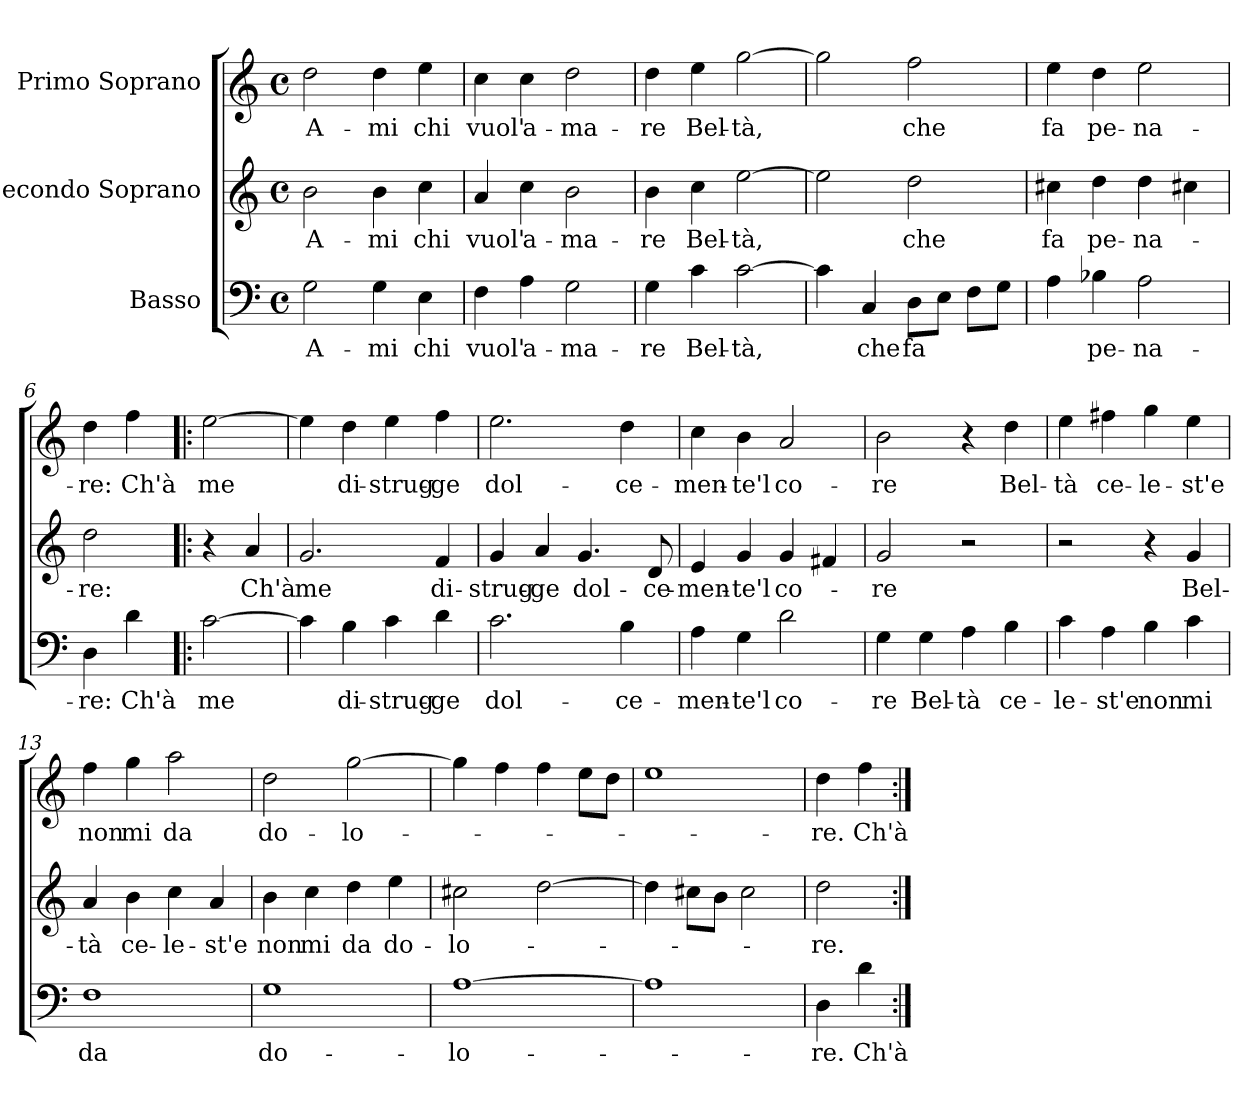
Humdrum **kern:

**kern	**text	**kern	**text	**kern	**text
*part3	*part3	*part2	*part2	*part1	*part1
*staff3	*staff3	*staff2	*staff2	*staff1	*staff1
*I"Basso	*	*I"Secondo Soprano	*	*I"Primo Soprano	*
*clefF4	*	*clefG2	*	*clefG2	*
*k[]	*	*k[]	*	*k[]	*
*C:	*	*C:	*	*C:	*
*M4/4	*	*M4/4	*	*M4/4	*
*met(c)	*	*met(c)	*	*met(c)	*
=1	=1	=1	=1	=1	=1
!	!LO:LY:b	!	!LO:LY:b	!	!LO:LY:b
2G\	A-	2b\	A-	2dd\	A-
!	!LO:LY:b	!	!LO:LY:b	!	!LO:LY:b
4G\	-mi	4b\	-mi	4dd\	-mi
!	!LO:LY:b	!	!LO:LY:b	!	!LO:LY:b
4E\	chi	4cc\	chi	4ee\	chi
=2	=2	=2	=2	=2	=2
!	!LO:LY:b	!	!LO:LY:b	!	!LO:LY:b
4F\	vuol'	4a/	vuol'	4cc\	vuol'
!	!LO:LY:b	!	!LO:LY:b	!	!LO:LY:b
4A\	a-	4cc\	a-	4cc\	a-
!	!LO:LY:b	!	!LO:LY:b	!	!LO:LY:b
2G\	-ma-	2b\	-ma-	2dd\	-ma-
=3	=3	=3	=3	=3	=3
!	!LO:LY:b	!	!LO:LY:b	!	!LO:LY:b
4G\	-re	4b\	-re	4dd\	-re
!	!LO:LY:b	!	!LO:LY:b	!	!LO:LY:b
4c\	Bel-	4cc\	Bel-	4ee\	Bel-
!	!LO:LY:b	!	!LO:LY:b	!	!LO:LY:b
[>2c\	-tà,	[>2ee\	-tà,	[>2gg\	-tà,
=4	=4	=4	=4	=4	=4
4c\]	.	2ee\]	.	2gg\]	.
!	!LO:LY:b	!	!	!	!
4C/	che	.	.	.	.
!	!LO:LY:b	!	!LO:LY:b	!	!LO:LY:b
8D\L	fa	2dd\	che	2ff\	che
8E\J	.	.	.	.	.
8F\L	.	.	.	.	.
8G\J	.	.	.	.	.
!!LO:LB:g=z
=5	=5	=5	=5	=5	=5
!	!	!	!LO:LY:b	!	!LO:LY:b
4A\	.	4cc#X\	fa	4ee\	fa
!	!LO:LY:b	!	!LO:LY:b	!	!LO:LY:b
4B-X\	pe-	4dd\	pe-	4dd\	pe-
!	!LO:LY:b	!	!LO:LY:b	!	!LO:LY:b
2A\	-na-	4dd\	-na-	2ee\	-na-
.	.	4cc#X\	.	.	.
=6	=6	=6	=6	=6	=6
!	!LO:LY:b	!	!LO:LY:b	!	!LO:LY:b
4D\	-re:	2dd\	-re:	4dd\	-re:
!	!LO:LY:b	!	!	!	!LO:LY:b
4d\	Ch'à	.	.	4ff\	Ch'à
=7!|:	=7!|:	=7!|:	=7!|:	=7!|:	=7!|:
!	!LO:LY:b	!	!	!	!LO:LY:b
[>2c\	me	4r	.	[>2ee\	me
!	!	!	!LO:LY:b	!	!
.	.	4a/	Ch'à	.	.
=8	=8	=8	=8	=8	=8
!	!	!	!LO:LY:b	!	!
4c\]	.	2.g/	me	4ee\]	.
!	!LO:LY:b	!	!	!	!LO:LY:b
4B\	di-	.	.	4dd\	di-
!	!LO:LY:b	!	!	!	!LO:LY:b
4c\	-strug-	.	.	4ee\	-strug-
!	!LO:LY:b	!	!LO:LY:b	!	!LO:LY:b
4d\	-ge	4f/	di-	4ff\	-ge
=9	=9	=9	=9	=9	=9
!	!LO:LY:b	!	!LO:LY:b	!	!LO:LY:b
2.c\	dol-	4g/	-strug-	2.ee\	dol-
!	!	!	!LO:LY:b	!	!
.	.	4a/	-ge	.	.
!	!	!	!LO:LY:b	!	!
.	.	4.g/	dol-	.	.
!	!LO:LY:b	!	!	!	!LO:LY:b
4B\	-ce-	.	.	4dd\	-ce-
!	!	!	!LO:LY:b	!	!
.	.	8d/	-ce-	.	.
!!LO:LB:g=z
=10	=10	=10	=10	=10	=10
!	!LO:LY:b	!	!LO:LY:b	!	!LO:LY:b
4A\	-men-	4e/	-men-	4cc\	-men-
!	!LO:LY:b	!	!LO:LY:b	!	!LO:LY:b
4G\	-te'l	4g/	-te'l	4b\	-te'l
!	!LO:LY:b	!	!LO:LY:b	!	!LO:LY:b
2d\	co-	4g/	co-	2a/	co-
.	.	4f#X/	.	.	.
=11	=11	=11	=11	=11	=11
!	!LO:LY:b	!	!LO:LY:b	!	!LO:LY:b
4G\	-re	2g/	-re	2b\	-re
!	!LO:LY:b	!	!	!	!
4G\	Bel-	.	.	.	.
!	!LO:LY:b	!	!	!	!
4A\	-tà	2r	.	4r	.
!	!LO:LY:b	!	!	!	!LO:LY:b
4B\	ce-	.	.	4dd\	Bel-
=12	=12	=12	=12	=12	=12
!	!LO:LY:b	!	!	!	!LO:LY:b
4c\	-le-	2r	.	4ee\	-tà
!	!LO:LY:b	!	!	!	!LO:LY:b
4A\	-st'e	.	.	4ff#X\	ce-
!	!LO:LY:b	!	!	!	!LO:LY:b
4B\	non	4r	.	4gg\	-le-
!	!LO:LY:b	!	!LO:LY:b	!	!LO:LY:b
4c\	mi	4g/	Bel-	4ee\	-st'e
=13	=13	=13	=13	=13	=13
!	!LO:LY:b	!	!LO:LY:b	!	!LO:LY:b
1F	da	4a/	-tà	4ff\	non
!	!	!	!LO:LY:b	!	!LO:LY:b
.	.	4b\	ce-	4gg\	mi
!	!	!	!LO:LY:b	!	!LO:LY:b
.	.	4cc\	-le-	2aa\	da
!	!	!	!LO:LY:b	!	!
.	.	4a/	-st'e	.	.
!!LO:PB:g=z
=14	=14	=14	=14	=14	=14
!	!LO:LY:b	!	!LO:LY:b	!	!LO:LY:b
1G	do-	4b\	non	2dd\	do-
!	!	!	!LO:LY:b	!	!
.	.	4cc\	mi	.	.
!	!	!	!LO:LY:b	!	!LO:LY:b
.	.	4dd\	da	[>2gg\	-lo-
!	!	!	!LO:LY:b	!	!
.	.	4ee\	do-	.	.
=15	=15	=15	=15	=15	=15
!	!LO:LY:b	!	!LO:LY:b	!	!
[>1A	-lo-	2cc#X\	-lo-	4gg\]	.
.	.	.	.	4ff\	.
.	.	[>2dd\	.	4ff\	.
.	.	.	.	8ee\L	.
.	.	.	.	8dd\J	.
=16	=16	=16	=16	=16	=16
1A]	.	4dd\]	.	1ee	.
.	.	8cc#X\L	.	.	.
.	.	8b\J	.	.	.
.	.	2cc#\	.	.	.
=17	=17	=17	=17	=17	=17
!	!LO:LY:b	!	!LO:LY:b	!	!LO:LY:b
4D\	-re.	2dd\	-re.	4dd\	-re.
!	!LO:LY:b	!	!	!	!LO:LY:b
4d\	Ch'à	.	.	4ff\	Ch'à
=:|!	=:|!	=:|!	=:|!	=:|!	=:|!
*-	*-	*-	*-	*-	*-
